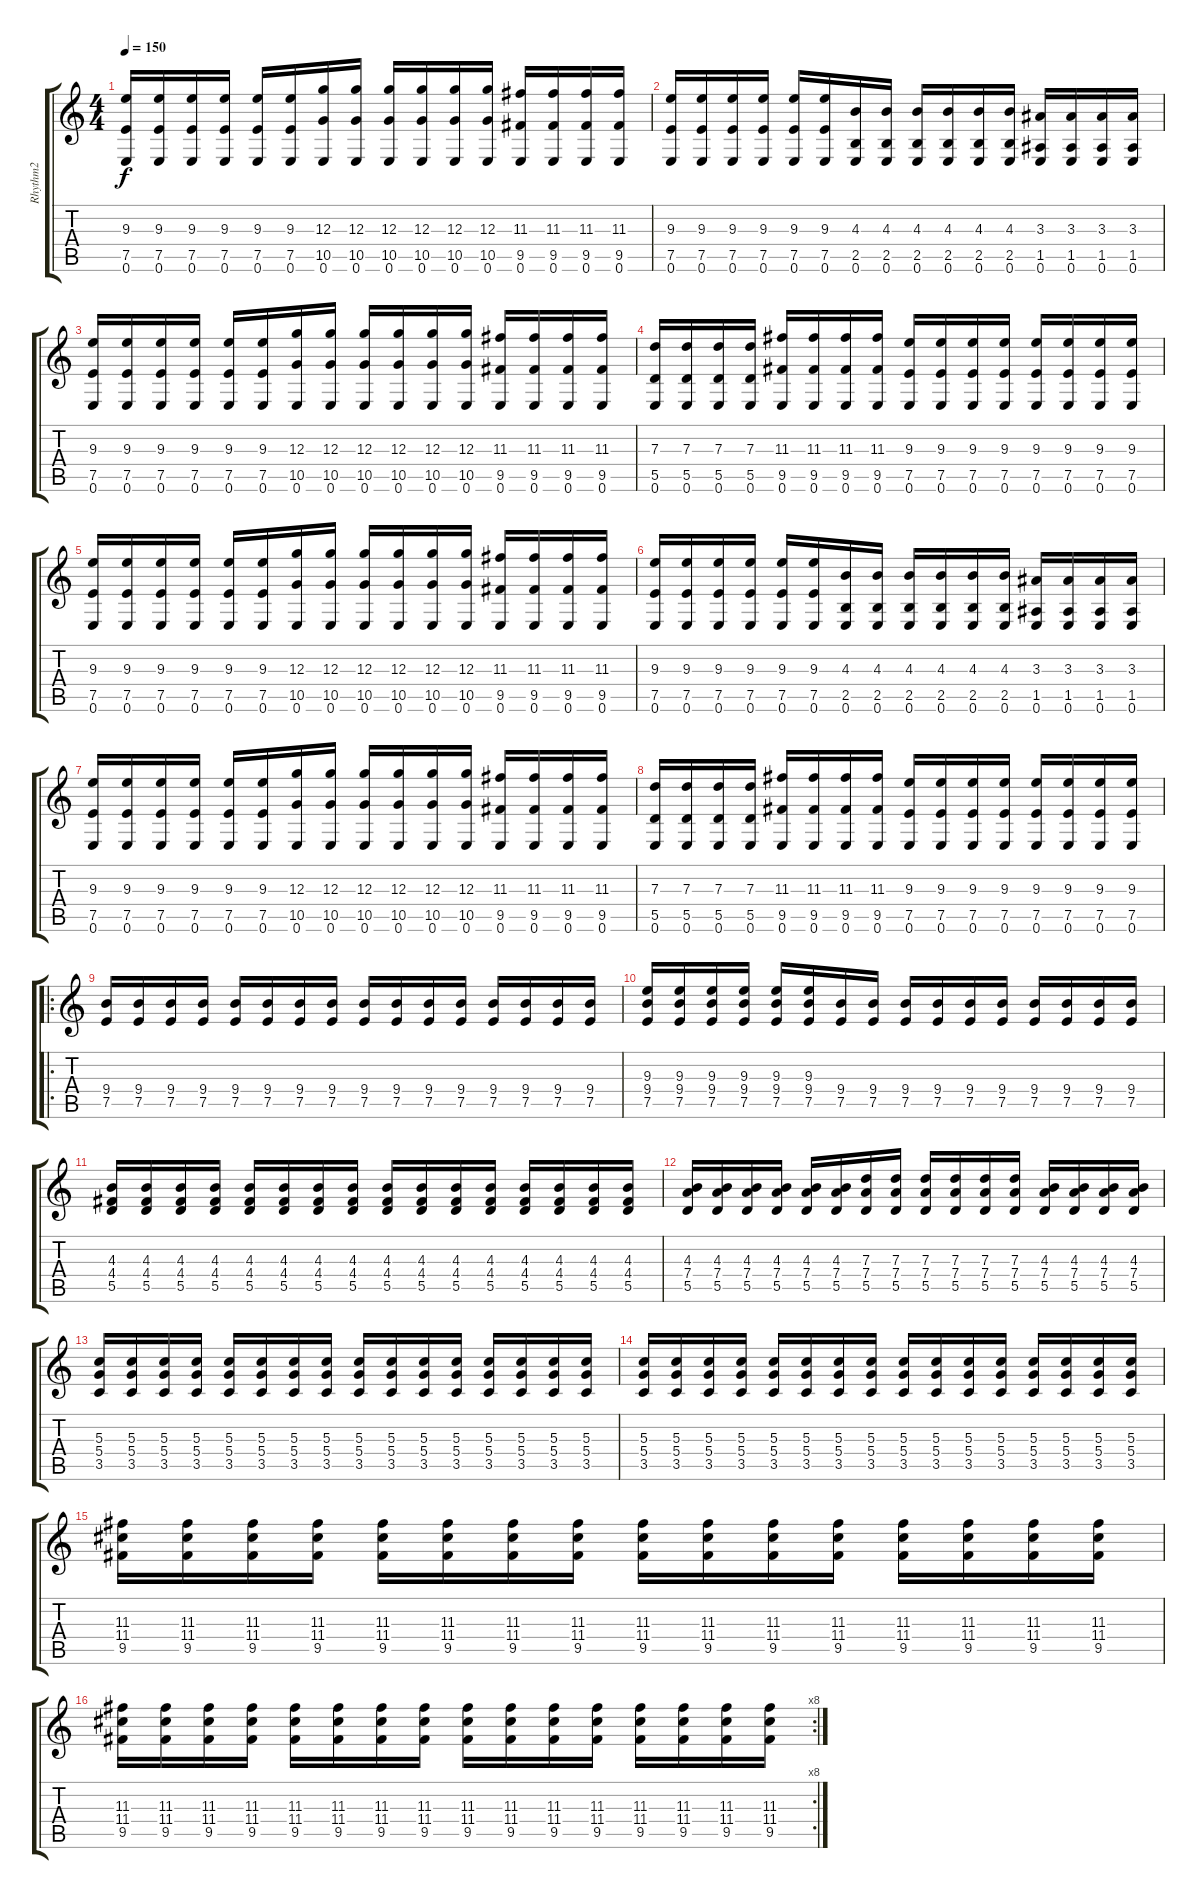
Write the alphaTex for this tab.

\track ("Rhythm2" "Rhythm2") {instrument distortionguitar}
\staff {score tabs}
\tuning (E4 B3 G3 D3 A2 E2) {hide}
\ts (4 4)
\tempo 150
\clef g2
\ks c
(9.3 7.5 0.6).16{dy f} (9.3 7.5 0.6).16 (9.3 7.5 0.6).16 (9.3 7.5 0.6).16 (9.3 7.5 0.6).16 (9.3 7.5 0.6).16 (12.3 10.5 0.6).16 (12.3 10.5 0.6).16 (12.3 10.5 0.6).16 (12.3 10.5 0.6).16 (12.3 10.5 0.6).16 (12.3 10.5 0.6).16 (11.3 9.5 0.6).16 (11.3 9.5 0.6).16 (11.3 9.5 0.6).16 (11.3 9.5 0.6).16 |
(9.3 7.5 0.6).16 (9.3 7.5 0.6).16 (9.3 7.5 0.6).16 (9.3 7.5 0.6).16 (9.3 7.5 0.6).16 (9.3 7.5 0.6).16 (4.3 2.5 0.6).16 (4.3 2.5 0.6).16 (4.3 2.5 0.6).16 (4.3 2.5 0.6).16 (4.3 2.5 0.6).16 (4.3 2.5 0.6).16 (3.3 1.5 0.6).16 (3.3 1.5 0.6).16 (3.3 1.5 0.6).16 (3.3 1.5 0.6).16 |
(9.3 7.5 0.6).16 (9.3 7.5 0.6).16 (9.3 7.5 0.6).16 (9.3 7.5 0.6).16 (9.3 7.5 0.6).16 (9.3 7.5 0.6).16 (12.3 10.5 0.6).16 (12.3 10.5 0.6).16 (12.3 10.5 0.6).16 (12.3 10.5 0.6).16 (12.3 10.5 0.6).16 (12.3 10.5 0.6).16 (11.3 9.5 0.6).16 (11.3 9.5 0.6).16 (11.3 9.5 0.6).16 (11.3 9.5 0.6).16 |
(7.3 5.5 0.6).16 (7.3 5.5 0.6).16 (7.3 5.5 0.6).16 (7.3 5.5 0.6).16 (11.3 9.5 0.6).16 (11.3 9.5 0.6).16 (11.3 9.5 0.6).16 (11.3 9.5 0.6).16 (9.3 7.5 0.6).16 (9.3 7.5 0.6).16 (9.3 7.5 0.6).16 (9.3 7.5 0.6).16 (9.3 7.5 0.6).16 (9.3 7.5 0.6).16 (9.3 7.5 0.6).16 (9.3 7.5 0.6).16 |
(9.3 7.5 0.6).16 (9.3 7.5 0.6).16 (9.3 7.5 0.6).16 (9.3 7.5 0.6).16 (9.3 7.5 0.6).16 (9.3 7.5 0.6).16 (12.3 10.5 0.6).16 (12.3 10.5 0.6).16 (12.3 10.5 0.6).16 (12.3 10.5 0.6).16 (12.3 10.5 0.6).16 (12.3 10.5 0.6).16 (11.3 9.5 0.6).16 (11.3 9.5 0.6).16 (11.3 9.5 0.6).16 (11.3 9.5 0.6).16 |
(9.3 7.5 0.6).16 (9.3 7.5 0.6).16 (9.3 7.5 0.6).16 (9.3 7.5 0.6).16 (9.3 7.5 0.6).16 (9.3 7.5 0.6).16 (4.3 2.5 0.6).16 (4.3 2.5 0.6).16 (4.3 2.5 0.6).16 (4.3 2.5 0.6).16 (4.3 2.5 0.6).16 (4.3 2.5 0.6).16 (3.3 1.5 0.6).16 (3.3 1.5 0.6).16 (3.3 1.5 0.6).16 (3.3 1.5 0.6).16 |
(9.3 7.5 0.6).16 (9.3 7.5 0.6).16 (9.3 7.5 0.6).16 (9.3 7.5 0.6).16 (9.3 7.5 0.6).16 (9.3 7.5 0.6).16 (12.3 10.5 0.6).16 (12.3 10.5 0.6).16 (12.3 10.5 0.6).16 (12.3 10.5 0.6).16 (12.3 10.5 0.6).16 (12.3 10.5 0.6).16 (11.3 9.5 0.6).16 (11.3 9.5 0.6).16 (11.3 9.5 0.6).16 (11.3 9.5 0.6).16 |
(7.3 5.5 0.6).16 (7.3 5.5 0.6).16 (7.3 5.5 0.6).16 (7.3 5.5 0.6).16 (11.3 9.5 0.6).16 (11.3 9.5 0.6).16 (11.3 9.5 0.6).16 (11.3 9.5 0.6).16 (9.3 7.5 0.6).16 (9.3 7.5 0.6).16 (9.3 7.5 0.6).16 (9.3 7.5 0.6).16 (9.3 7.5 0.6).16 (9.3 7.5 0.6).16 (9.3 7.5 0.6).16 (9.3 7.5 0.6).16 |
\ro
(9.4 7.5).16 (9.4 7.5).16 (9.4 7.5).16 (9.4 7.5).16 (9.4 7.5).16 (9.4 7.5).16 (9.4 7.5).16 (9.4 7.5).16 (9.4 7.5).16 (9.4 7.5).16 (9.4 7.5).16 (9.4 7.5).16 (9.4 7.5).16 (9.4 7.5).16 (9.4 7.5).16 (9.4 7.5).16 |
(9.3 9.4 7.5).16 (9.3 9.4 7.5).16 (9.3 9.4 7.5).16 (9.3 9.4 7.5).16 (9.3 9.4 7.5).16 (9.3 9.4 7.5).16 (9.4 7.5).16 (9.4 7.5).16 (9.4 7.5).16 (9.4 7.5).16 (9.4 7.5).16 (9.4 7.5).16 (9.4 7.5).16 (9.4 7.5).16 (9.4 7.5).16 (9.4 7.5).16 |
(4.3 4.4 5.5).16 (4.3 4.4 5.5).16 (4.3 4.4 5.5).16 (4.3 4.4 5.5).16 (4.3 4.4 5.5).16 (4.3 4.4 5.5).16 (4.3 4.4 5.5).16 (4.3 4.4 5.5).16 (4.3 4.4 5.5).16 (4.3 4.4 5.5).16 (4.3 4.4 5.5).16 (4.3 4.4 5.5).16 (4.3 4.4 5.5).16 (4.3 4.4 5.5).16 (4.3 4.4 5.5).16 (4.3 4.4 5.5).16 |
(4.3 7.4 5.5).16 (4.3 7.4 5.5).16 (4.3 7.4 5.5).16 (4.3 7.4 5.5).16 (4.3 7.4 5.5).16 (4.3 7.4 5.5).16 (7.3 7.4 5.5).16 (7.3 7.4 5.5).16 (7.3 7.4 5.5).16 (7.3 7.4 5.5).16 (7.3 7.4 5.5).16 (7.3 7.4 5.5).16 (4.3 7.4 5.5).16 (4.3 7.4 5.5).16 (4.3 7.4 5.5).16 (4.3 7.4 5.5).16 |
(5.3 5.4 3.5).16 (5.3 5.4 3.5).16 (5.3 5.4 3.5).16 (5.3 5.4 3.5).16 (5.3 5.4 3.5).16 (5.3 5.4 3.5).16 (5.3 5.4 3.5).16 (5.3 5.4 3.5).16 (5.3 5.4 3.5).16 (5.3 5.4 3.5).16 (5.3 5.4 3.5).16 (5.3 5.4 3.5).16 (5.3 5.4 3.5).16 (5.3 5.4 3.5).16 (5.3 5.4 3.5).16 (5.3 5.4 3.5).16 |
(5.3 5.4 3.5).16 (5.3 5.4 3.5).16 (5.3 5.4 3.5).16 (5.3 5.4 3.5).16 (5.3 5.4 3.5).16 (5.3 5.4 3.5).16 (5.3 5.4 3.5).16 (5.3 5.4 3.5).16 (5.3 5.4 3.5).16 (5.3 5.4 3.5).16 (5.3 5.4 3.5).16 (5.3 5.4 3.5).16 (5.3 5.4 3.5).16 (5.3 5.4 3.5).16 (5.3 5.4 3.5).16 (5.3 5.4 3.5).16 |
(11.3 11.4 9.5).16 (11.3 11.4 9.5).16 (11.3 11.4 9.5).16 (11.3 11.4 9.5).16 (11.3 11.4 9.5).16 (11.3 11.4 9.5).16 (11.3 11.4 9.5).16 (11.3 11.4 9.5).16 (11.3 11.4 9.5).16 (11.3 11.4 9.5).16 (11.3 11.4 9.5).16 (11.3 11.4 9.5).16 (11.3 11.4 9.5).16 (11.3 11.4 9.5).16 (11.3 11.4 9.5).16 (11.3 11.4 9.5).16 |
\rc 8
(11.3 11.4 9.5).16 (11.3 11.4 9.5).16 (11.3 11.4 9.5).16 (11.3 11.4 9.5).16 (11.3 11.4 9.5).16 (11.3 11.4 9.5).16 (11.3 11.4 9.5).16 (11.3 11.4 9.5).16 (11.3 11.4 9.5).16 (11.3 11.4 9.5).16 (11.3 11.4 9.5).16 (11.3 11.4 9.5).16 (11.3 11.4 9.5).16 (11.3 11.4 9.5).16 (11.3 11.4 9.5).16 (11.3 11.4 9.5).16
